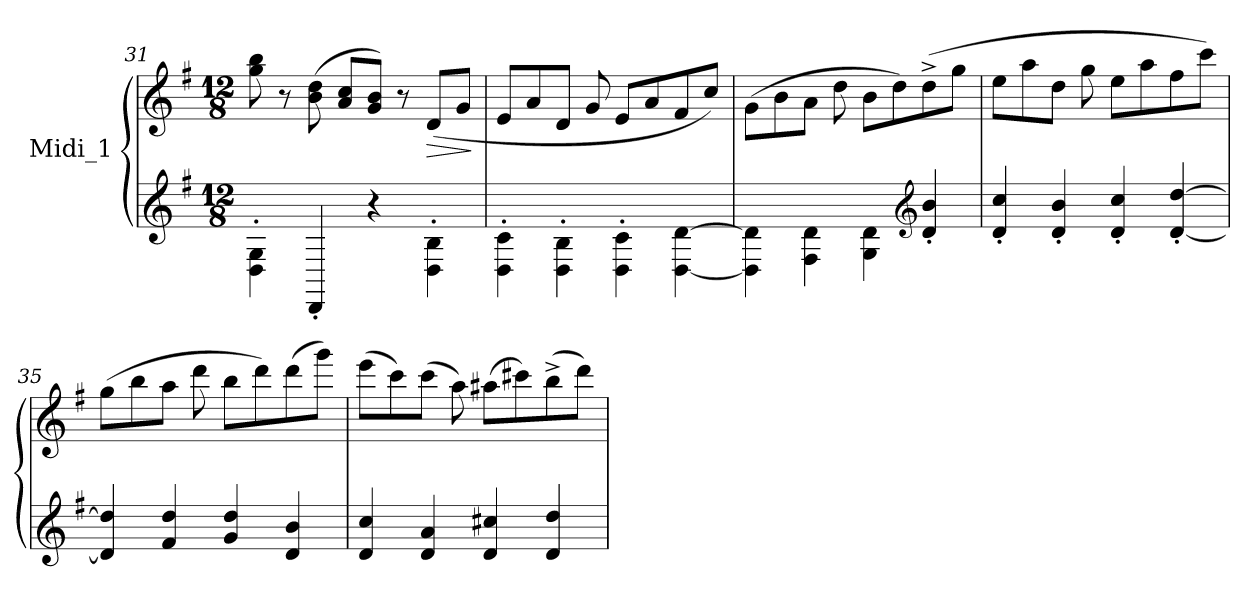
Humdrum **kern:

**kern	**kern	**dynam
*part1	*part1	*part1
*staff2	*staff1	*staff1/2
*I"Midi_1	*	*
!!LO:PB:g=z
*clefG2	*clefG2	*
*k[f#]	*k[f#]	*
*G:	*G:	*
*M12/8	*M12/8	*
=31	=31	=31
4D\' 4G\'	8gg\ 8bb\	.
.	8r	.
4DD'/	(>8b\ 8dd\	.
.	8a/ 8cc/L	.
4r	8g/ 8b/J)	.
.	8r	.
!	!	!LO:HP:b
4D\' 4B\'	(8d/L	>
.	8g/J	.
.	.	]
=32	=32	=32
4D\' 4c\'	8e/L	.
.	8a/	.
4D\' 4B\'	8d/J	.
.	8g/	.
4D\' 4c\'	8e/L	.
.	8a/	.
[4D\ [4d\	8f#/	.
.	8cc/J)	.
=33	=33	=33
4D\] 4d\]	(>8g\L	.
.	8b\	.
4F#\ 4d\	8a\J	.
.	8dd\	.
4G\ 4d\	8b\L	.
.	8dd\)	.
*clefG2	*	*
4d/' 4b/'	(>8dd^\	.
.	8gg\J	.
=34	=34	=34
4d/' 4cc/'	8ee\L	.
.	8aa\	.
4d/' 4b/'	8dd\J	.
.	8gg\	.
4d/' 4cc/'	8ee\L	.
.	8aa\	.
[4d/' [4dd/'	8ff#\	.
.	8ccc\J)	.
=35	=35	=35
4d/] 4dd/]	(>8gg\L	.
.	8bb\	.
4f#/ 4dd/	8aa\J	.
.	8ddd\	.
4g/ 4dd/	8bb\L	.
.	8ddd\)	.
4d/ 4b/	(8ddd\	.
.	8ggg\J)	.
!!LO:LB:g=z
=36	=36	=36
4d/ 4cc/	(>8eee\L	.
.	8ccc\)	.
4d/ 4a/	(>8ccc\J	.
.	8aa\)	.
4d/ 4cc#X/	(>8aa#X\L	.
.	8ccc#X\)	.
4d/ 4dd/	(>8bb^\	.
.	8ddd\J)	.
=	=	=
*-	*-	*-
